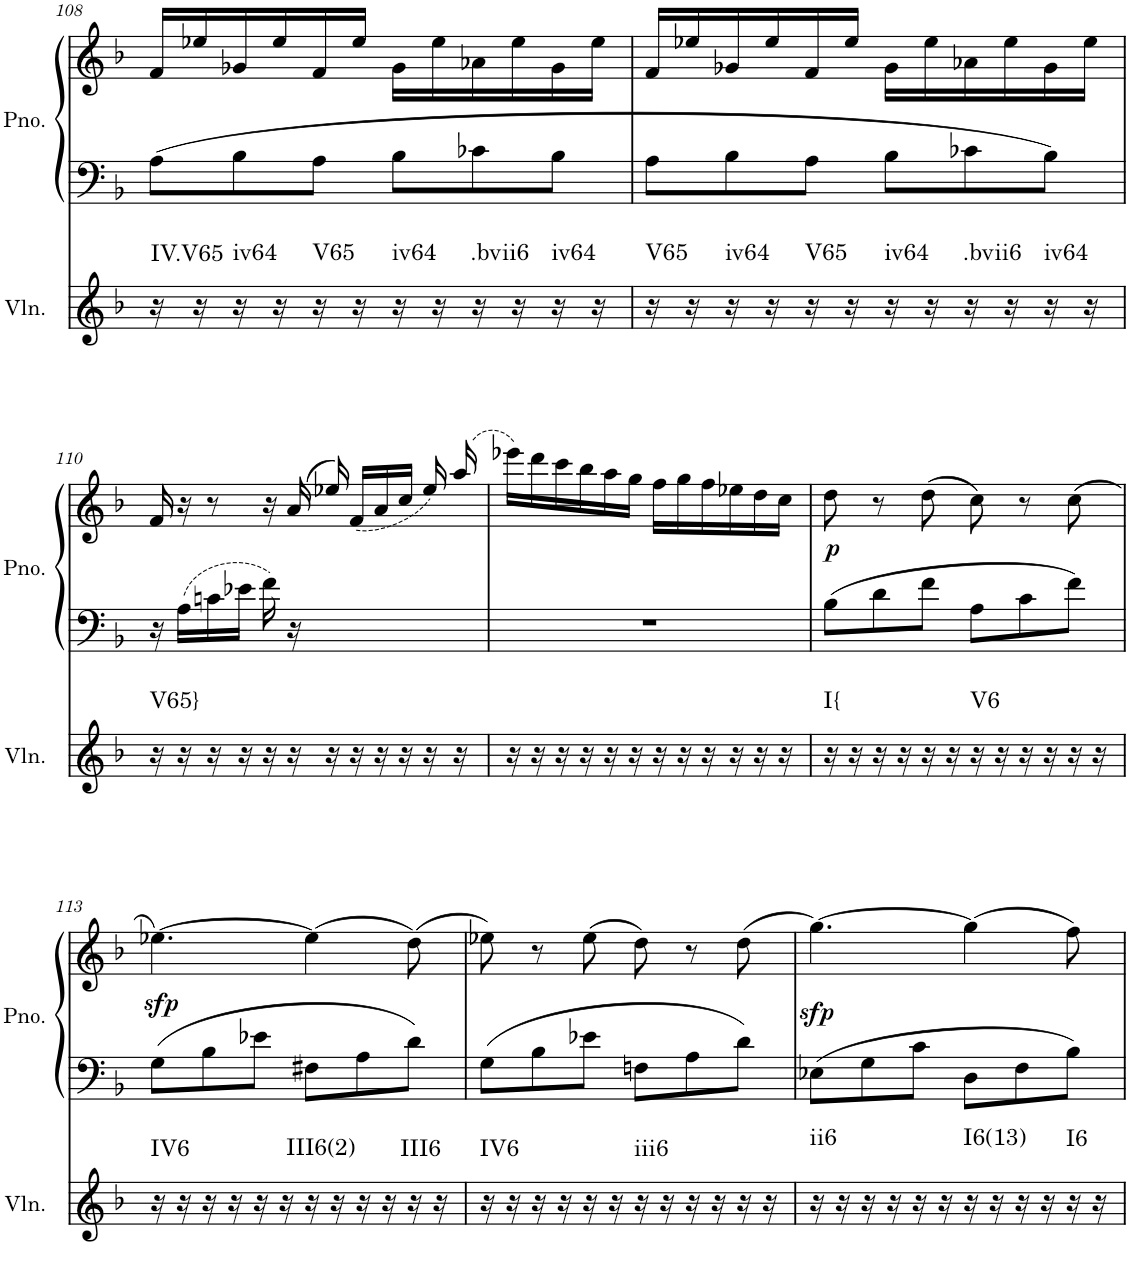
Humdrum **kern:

**kern	**harte	**kern	**kern	**dynam
*part2	*part2	*part1	*part1	*part1
*staff3	*	*staff2	*staff1	*staff1/2
*I"Violin	*	*I"Piano, Piano right	*	*
*I'Vln.	*	*I'Pno.	*	*
!!LO:PB:g=z
*clefG2	*	*clefF4	*clefG2	*
*k[b-]	*	*k[b-]	*k[b-]	*
*M6/8	*	*M6/8	*M6/8	*
=108	=108	=108	=108	=108
!	!LO:H:kt=IV.V65	!	!	!
16r	N	8A\L	16f/LL	.
16r	.	.	16ee-X/	.
!	!LO:H:kt=iv64	!	!	!
16r	N	8B-\	16g-X/	.
16r	.	.	16ee-/	.
!	!LO:H:kt=V65	!	!	!
16r	N	8A\J	16f/	.
16r	.	.	16ee-/JJ	.
!	!LO:H:kt=iv64	!	!	!
16r	N	8B-\L	16g-\LL	.
16r	.	.	16ee-\	.
!	!LO:H:kt=.bvii6	!	!	!
16r	N	8c-X\	16a-X\	.
16r	.	.	16ee-\	.
!	!LO:H:kt=iv64	!	!	!
16r	N	8B-\J	16g-\	.
16r	.	.	16ee-\JJ	.
=109	=109	=109	=109	=109
!	!LO:H:kt=V65	!	!	!
16r	N	8A\L	16f/LL	.
16r	.	.	16ee-X/	.
!	!LO:H:kt=iv64	!	!	!
16r	N	8B-\	16g-X/	.
16r	.	.	16ee-/	.
!	!LO:H:kt=V65	!	!	!
16r	N	8A\J	16f/	.
16r	.	.	16ee-/JJ	.
!	!LO:H:kt=iv64	!	!	!
16r	N	8B-\L	16g-\LL	.
16r	.	.	16ee-\	.
!	!LO:H:kt=.bvii6	!	!	!
16r	N	8c-X\	16a-X\	.
16r	.	.	16ee-\	.
!	!LO:H:kt=iv64	!	!	!
16r	N	8B-\J	16g-\	.
16r	.	.	16ee-\JJ	.
!!LO:LB:g=z
=110	=110	=110	=110	=110
!	!LO:H:kt=V65}	!	!	!
16r	N	16r	16f/	.
16r	.	16A\LL	16r	.
16r	.	16cn\	8r	.
16r	.	16e-X\JJ	.	.
16r	.	16f\	16r	.
16r	.	16r	(>16a/	.
16r	.	4.ryy	16ee-X/)	.
16r	.	.	(16f/LL	.
16r	.	.	16a/	.
16r	.	.	16cc/JJ	.
16r	.	.	16ee-/)	.
16r	.	.	(>16aa/	.
=111	=111	=111	=111	=111
16r	.	2.r	16eee-X\LL)	.
16r	.	.	16ddd\	.
16r	.	.	16ccc\	.
16r	.	.	16bb-\	.
16r	.	.	16aa\	.
16r	.	.	16gg\JJ	.
16r	.	.	16ff\LL	.
16r	.	.	16gg\	.
16r	.	.	16ff\	.
16r	.	.	16ee-X\	.
16r	.	.	16dd\	.
16r	.	.	16cc\JJ	.
=112	=112	=112	=112	=112
!	!LO:H:kt=I{	!	!	!LO:DY:b
16r	N	8B-\L	8dd\	p
16r	.	.	.	.
16r	.	8d\	8r	.
16r	.	.	.	.
16r	.	8f\J	(8dd\	.
16r	.	.	.	.
!	!LO:H:kt=V6	!	!	!
16r	N	8A\L	8cc\)	.
16r	.	.	.	.
16r	.	8c\	8r	.
16r	.	.	.	.
16r	.	8f\J	(8cc\	.
16r	.	.	.	.
!!LO:LB:g=z
=113	=113	=113	=113	=113
!	!LO:H:kt=IV6	!	!	!LO:DY:b
16r	N	8G\L	[4.ee-X\)	sfp
16r	.	.	.	.
16r	.	8B-\	.	.
16r	.	.	.	.
16r	.	8e-X\J	.	.
16r	.	.	.	.
!	!LO:H:kt=III6(2)	!	!	!
16r	N	8F#X\L	(4ee-\]	.
16r	.	.	.	.
16r	.	8A\	.	.
16r	.	.	.	.
!	!LO:H:kt=III6	!	!	!
16r	N	8d\J	(8dd\)	.
16r	.	.	.	.
=114	=114	=114	=114	=114
!	!LO:H:kt=IV6	!	!	!
16r	N	8G\L	8ee-X\)	.
16r	.	.	.	.
16r	.	8B-\	8r	.
16r	.	.	.	.
16r	.	8e-X\J	(8ee-\	.
16r	.	.	.	.
!	!LO:H:kt=iii6	!	!	!
16r	N	8Fn\L	8dd\)	.
16r	.	.	.	.
16r	.	8A\	8r	.
16r	.	.	.	.
16r	.	8d\J	(8dd\	.
16r	.	.	.	.
=115	=115	=115	=115	=115
!	!LO:H:kt=ii6	!	!	!LO:DY:b
16r	N	8E-X\L	[4.gg\)	sfp
16r	.	.	.	.
16r	.	8G\	.	.
16r	.	.	.	.
16r	.	8c\J	.	.
16r	.	.	.	.
!	!LO:H:kt=I6(13)	!	!	!
16r	N	8D\L	(4gg\]	.
16r	.	.	.	.
16r	.	8F\	.	.
16r	.	.	.	.
!	!LO:H:kt=I6	!	!	!
16r	N	8B-\J	8ff\)	.
16r	.	.	.	.
=	=	=	=	=
*-	*-	*-	*-	*-
